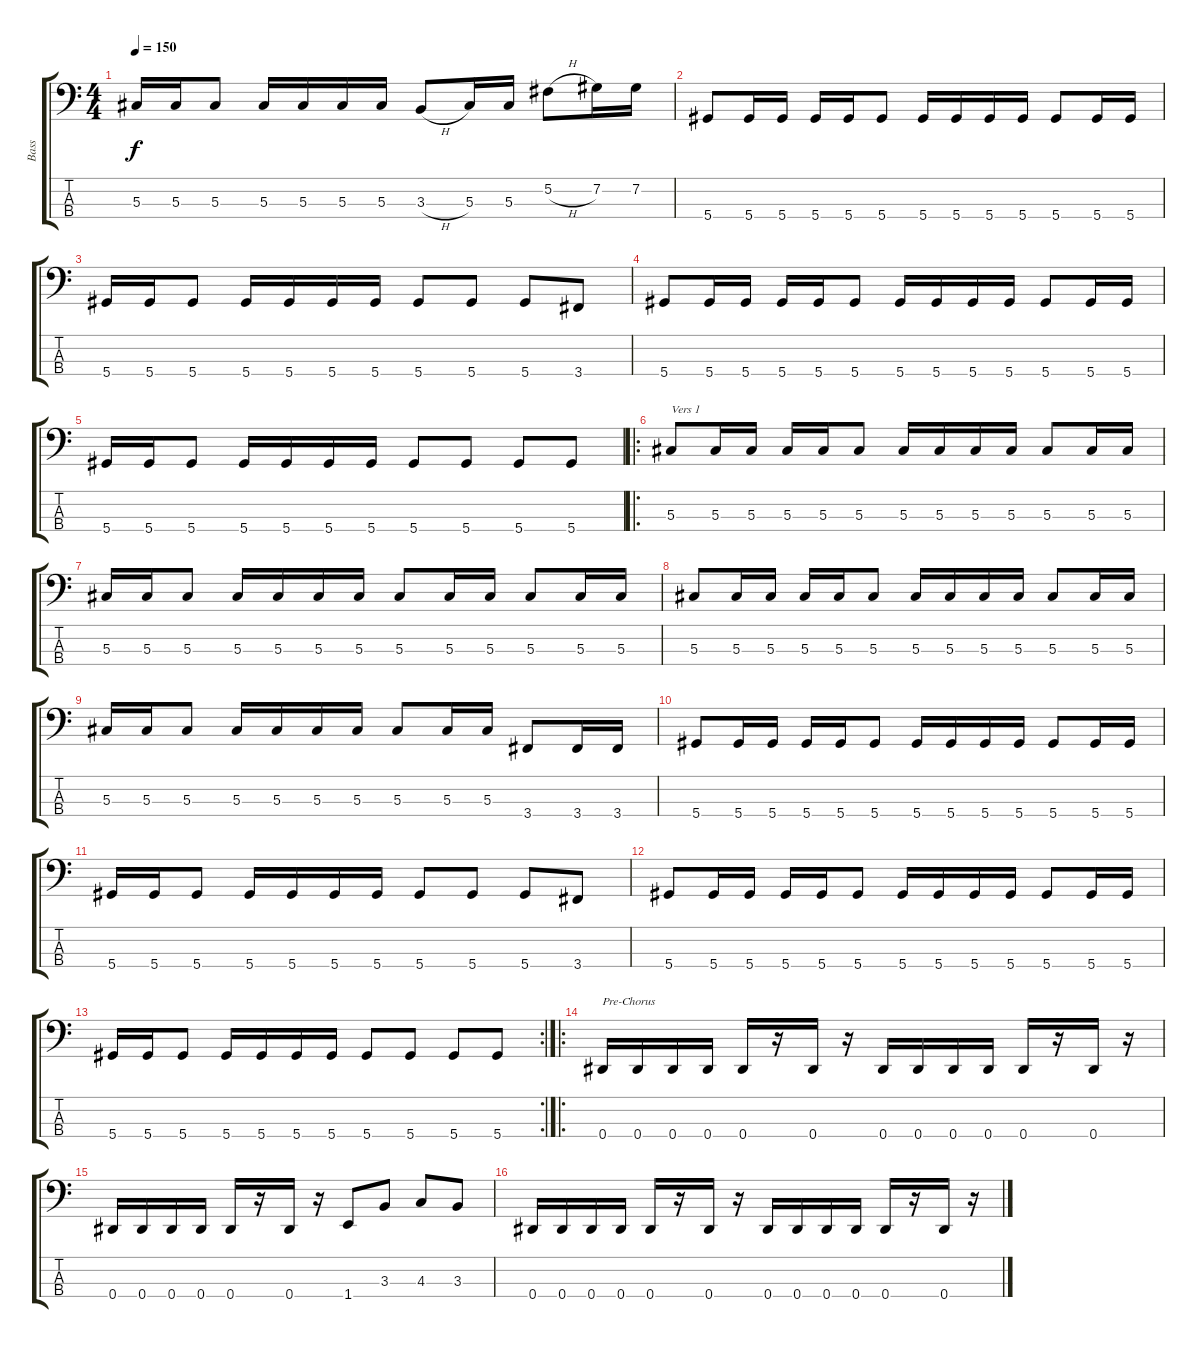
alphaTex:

\track ("Bass" "Bass") {instrument fretlessbass}
\staff {score tabs}
\tuning (Gb2 Db2 Ab1 Eb1) {hide}
\ts (4 4)
\tempo 150
\clef f4
\ks c
5.3.16{dy f} 5.3.16 5.3.8 5.3.16 5.3.16 5.3.16 5.3.16 3.3{h}.8 5.3.16 5.3.16 5.2{h}.8 7.2.16 7.2.16 |
5.4.8 5.4.16 5.4.16 5.4.16 5.4.16 5.4.8 5.4.16 5.4.16 5.4.16 5.4.16 5.4.8 5.4.16 5.4.16 |
5.4.16 5.4.16 5.4.8 5.4.16 5.4.16 5.4.16 5.4.16 5.4.8 5.4.8 5.4.8 3.4.8 |
5.4.8 5.4.16 5.4.16 5.4.16 5.4.16 5.4.8 5.4.16 5.4.16 5.4.16 5.4.16 5.4.8 5.4.16 5.4.16 |
5.4.16 5.4.16 5.4.8 5.4.16 5.4.16 5.4.16 5.4.16 5.4.8 5.4.8 5.4.8 5.4.8 |
\ro
5.3.8{txt "Vers 1"} 5.3.16 5.3.16 5.3.16 5.3.16 5.3.8 5.3.16 5.3.16 5.3.16 5.3.16 5.3.8 5.3.16 5.3.16 |
5.3.16 5.3.16 5.3.8 5.3.16 5.3.16 5.3.16 5.3.16 5.3.8 5.3.16 5.3.16 5.3.8 5.3.16 5.3.16 |
5.3.8 5.3.16 5.3.16 5.3.16 5.3.16 5.3.8 5.3.16 5.3.16 5.3.16 5.3.16 5.3.8 5.3.16 5.3.16 |
5.3.16 5.3.16 5.3.8 5.3.16 5.3.16 5.3.16 5.3.16 5.3.8 5.3.16 5.3.16 3.4.8 3.4.16 3.4.16 |
5.4.8 5.4.16 5.4.16 5.4.16 5.4.16 5.4.8 5.4.16 5.4.16 5.4.16 5.4.16 5.4.8 5.4.16 5.4.16 |
5.4.16 5.4.16 5.4.8 5.4.16 5.4.16 5.4.16 5.4.16 5.4.8 5.4.8 5.4.8 3.4.8 |
5.4.8 5.4.16 5.4.16 5.4.16 5.4.16 5.4.8 5.4.16 5.4.16 5.4.16 5.4.16 5.4.8 5.4.16 5.4.16 |
\rc 2
5.4.16 5.4.16 5.4.8 5.4.16 5.4.16 5.4.16 5.4.16 5.4.8 5.4.8 5.4.8 5.4.8 |
\ro
0.4.16{txt "Pre-Chorus"} 0.4.16 0.4.16 0.4.16 0.4.16 r.16 0.4.16 r.16 0.4.16 0.4.16 0.4.16 0.4.16 0.4.16 r.16 0.4.16 r.16 |
0.4.16 0.4.16 0.4.16 0.4.16 0.4.16 r.16 0.4.16 r.16 1.4.8 3.3.8 4.3.8 3.3.8 |
0.4.16 0.4.16 0.4.16 0.4.16 0.4.16 r.16 0.4.16 r.16 0.4.16 0.4.16 0.4.16 0.4.16 0.4.16 r.16 0.4.16 r.16
